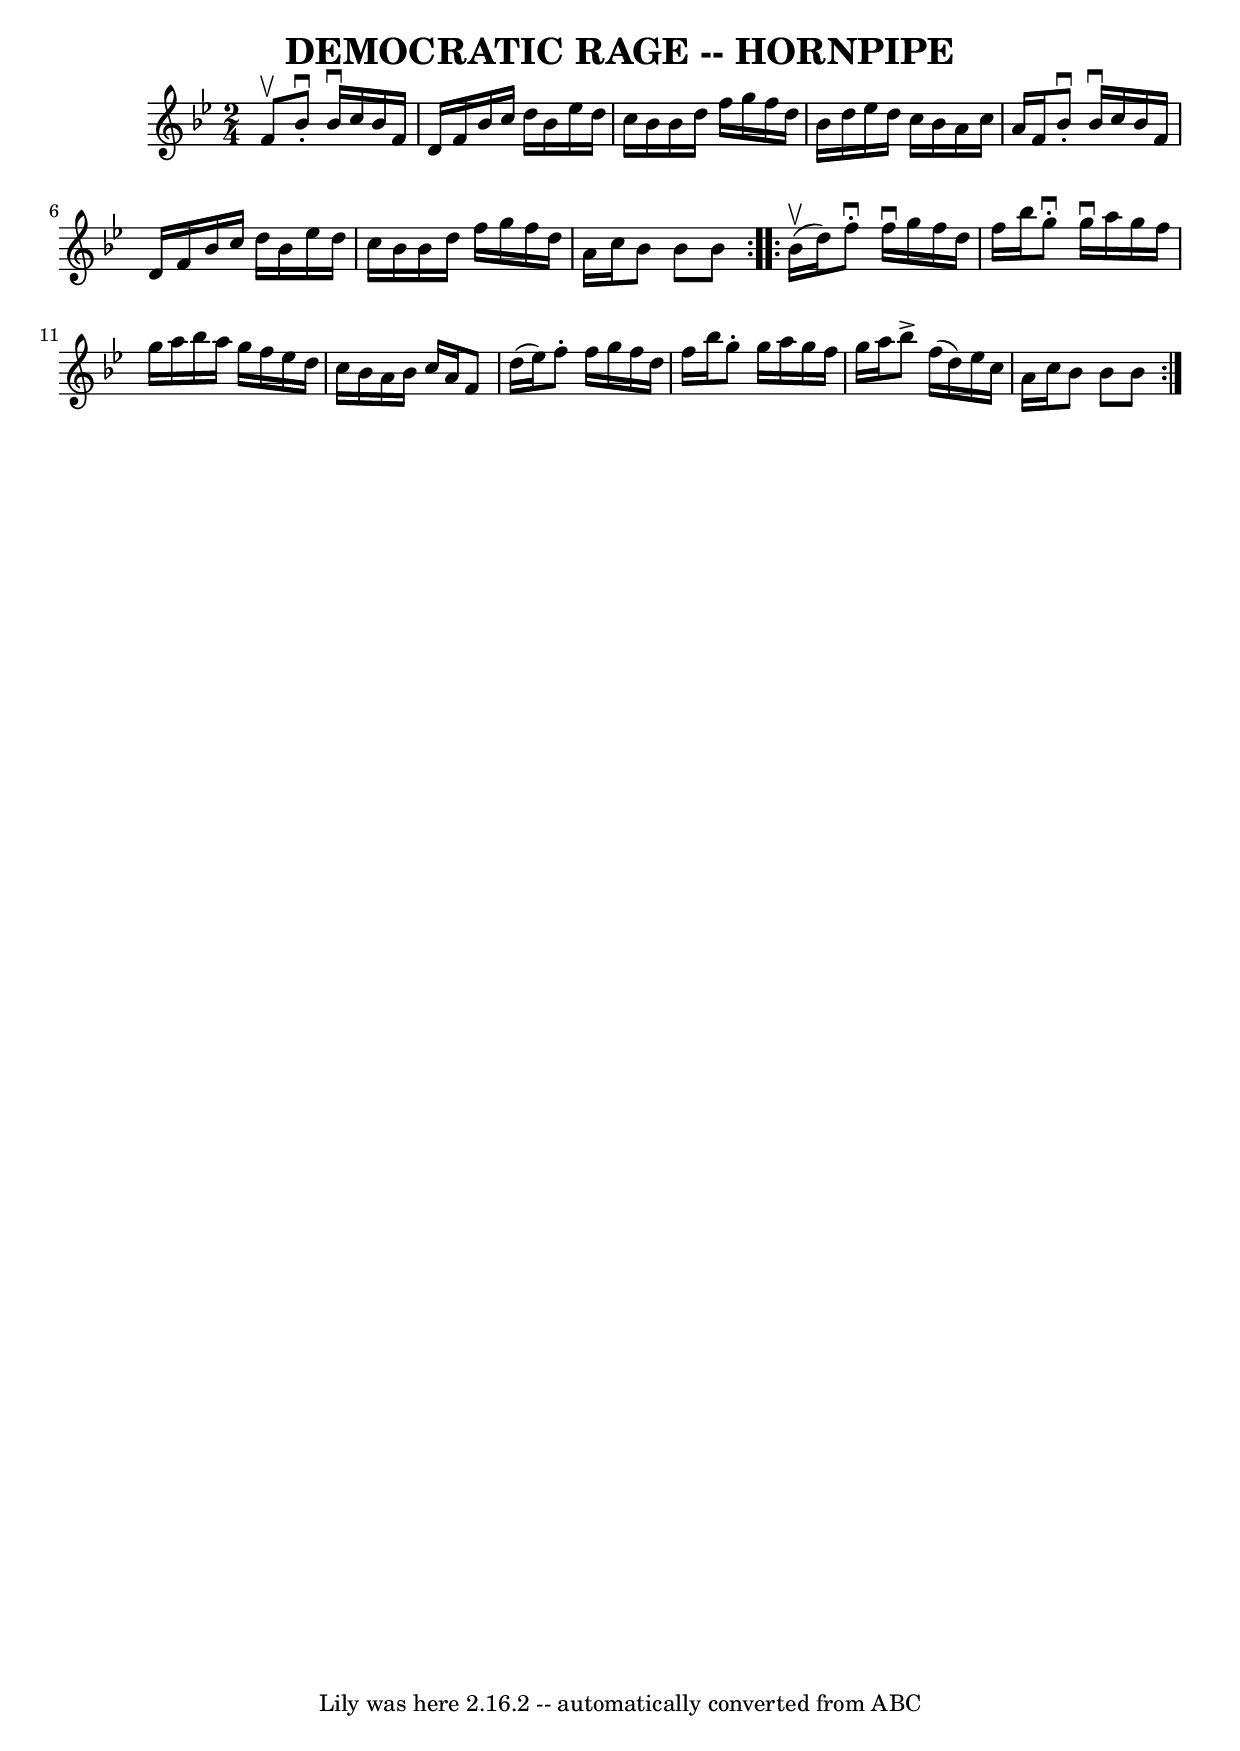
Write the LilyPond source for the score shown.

\version "2.7.40"
\include "Mammoth.ily"
\header {
	book = "Ryan's Mammoth Collection of Fiddle Tunes"
	crossRefNumber = "1"
	footnotes = "\\\\FIGURE. -- Lady Walpole's Reel. (Often Used.)"
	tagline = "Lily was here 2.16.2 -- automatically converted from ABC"
	title = "DEMOCRATIC RAGE -- HORNPIPE"
}
voicedefault =  {
\set Score.defaultBarType = "empty"

\repeat volta 2 {
\time 2/4 \key bes \major f'8^\upbow       |
 bes'8^\downbow-.   
bes'16^\downbow c''16 bes'16 f'16 d'16 f'16    |
 bes'16 
 c''16 d''16 bes'16 ees''16 d''16 c''16 bes'16    |
  
 bes'16 d''16 f''16 g''16 f''16 d''16 bes'16 d''16    
|
 ees''16 d''16 c''16 bes'16 a'16 c''16 a'16 f'16 
   |
     |
 bes'8^\downbow-. bes'16^\downbow c''16    
bes'16 f'16 d'16 f'16    |
 bes'16 c''16 d''16 bes'16 
 ees''16 d''16 c''16 bes'16    |
 bes'16 d''16 f''16   
 g''16 f''16 d''16 a'16 c''16    |
 bes'8 bes'8 bes'8 
   }     \repeat volta 2 { bes'16 (^\upbow d''16)       |
   
f''8^\downbow-. f''16^\downbow g''16 f''16 d''16 f''16    
bes''16    |
 g''8^\downbow-. g''16^\downbow a''16 g''16    
f''16 g''16 a''16    |
 bes''16 a''16 g''16 f''16    
ees''16 d''16 c''16 bes'16    |
 a'16 bes'16 c''16    
a'16 f'8 d''16 (ees''16)   |
     |
 f''8 -. f''16  
 g''16 f''16 d''16 f''16 bes''16    |
 g''8 -. g''16    
a''16 g''16 f''16 g''16 a''16    |
 bes''8^\accent f''16 
(d''16) ees''16 c''16 a'16 c''16    |
 bes'8 bes'8  
 bes'8    }   
}

\score{
    <<

	\context Staff="default"
	{
	    \voicedefault 
	}

    >>
	\layout {
	}
	\midi {}
}
